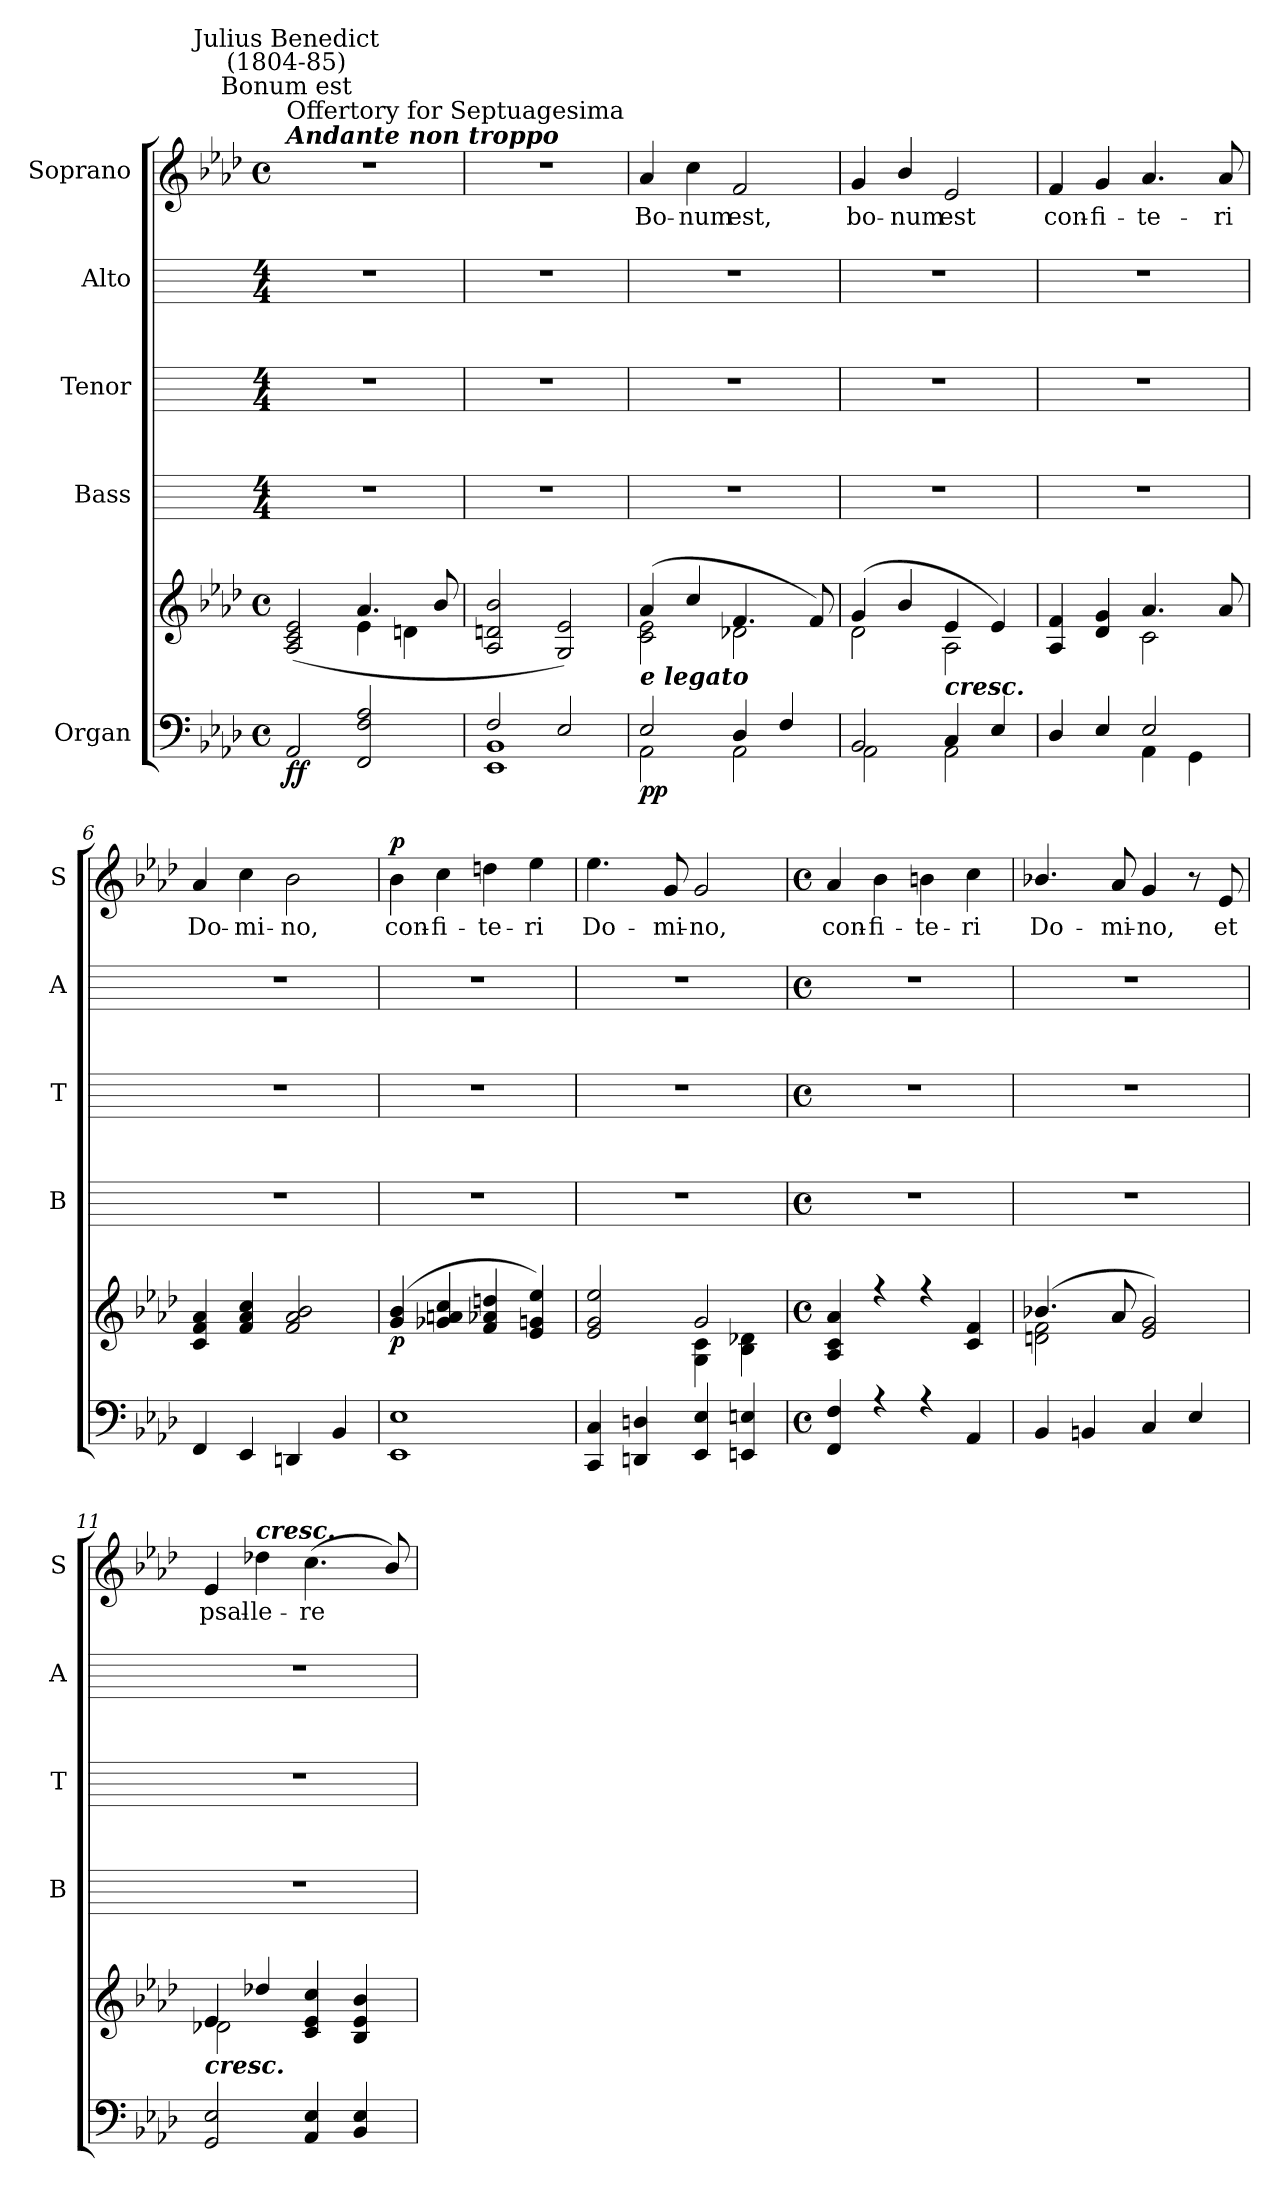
**kern	**kern	**dynam	**kern	**kern	**kern	**kern	**text	**dynam
*part5	*part5	*part5	*part4	*part3	*part2	*part1	*part1	*part1
*staff6	*staff5	*staff5/6	*staff4	*staff3	*staff2	*staff1	*staff1	*staff1
*I"Organ	*	*	*I"Bass	*I"Tenor	*I"Alto	*I"Soprano	*	*
*	*	*	*I'B	*I'T	*I'A	*I'S	*	*
*clefF4	*clefG2	*	*	*	*	*clefG2	*	*
*k[b-e-a-d-]	*k[b-e-a-d-]	*	*	*	*	*k[b-e-a-d-]	*	*
*A-:	*A-:	*	*	*	*	*A-:	*	*
*M4/4	*M4/4	*	*M4/4	*M4/4	*M4/4	*M4/4	*	*
*met(c)	*met(c)	*	*	*	*	*met(c)	*	*
=1	=1	=1	=1	=1	=1	=1	=1	=1
*^	*^	*	*	*	*	*	*	*
!	!	!	!	!	!	!	!	!LO:TX:a:Bi:t=Andante non troppo	!	!
!	!	!	!	!	!	!	!	!LO:TX:a:t=Offertory for Septuagesima	!	!
!	!	!	!	!	!	!	!	!LO:TX:a:cj:t=Bonum est	!	!
!	!	!	!	!	!	!	!	!LO:TX:a:cj:t=Julius Benedict\n(1804-85)	!	!
!	!	!	!	!LO:DY:b=2	!	!	!	!	!	!
!	!	!	!	!LO:DY:n=1:b	!	!	!	!	!	!
2AA-/	1ryy	(>2A-/ 2c/ 2e-/	2ryy	f f	1r	1r	1r	1r	.	.
2FF/ 2F/ 2A-/	.	4.a-/	4e-\	.	.	.	.	.	.	.
.	.	.	4dn\	.	.	.	.	.	.	.
.	.	8b-/	.	.	.	.	.	.	.	.
=2	=2	=2	=2	=2	=2	=2	=2	=2	=2	=2
2F/	1EE-\ 1BB-\	2A-/ 2dn/ 2b-/	1ryy	.	1r	1r	1r	1r	.	.
2E-/	.	2G/ 2e-/)	.	.	.	.	.	.	.	.
=3	=3	=3	=3	=3	=3	=3	=3	=3	=3	=3
!	!	!LO:TX:b:Bi:t=e legato	!	!	!	!	!	!	!	!
!	!	!	!	!LO:DY:b=2	!	!	!	!	!LO:LY:b	!
!	!	!	!	!LO:DY:n=1:b	!	!	!	!	!	!
2E-/	2AA-\	(>4a-/	2c\ 2e-\	p p	1r	1r	1r	4a-	Bo-	.
!	!	!	!	!	!	!	!	!	!LO:LY:b	!
.	.	4cc/	.	.	.	.	.	4cc	-num	.
!	!	!	!	!	!	!	!	!	!LO:LY:b	!
4D-/	2AA-\	4.f/	2d-X\	.	.	.	.	2f	est,	.
4F/	.	.	.	.	.	.	.	.	.	.
.	.	8f/)	.	.	.	.	.	.	.	.
=4	=4	=4	=4	=4	=4	=4	=4	=4	=4	=4
!	!	!	!	!	!	!	!	!	!LO:LY:b	!
2BB-/	2AA-\	(>4g/	2d-\	.	1r	1r	1r	4g	bo-	.
!	!	!	!	!	!	!	!	!	!LO:LY:b	!
.	.	4b-/	.	.	.	.	.	4b-/	-num	.
!	!	!LO:TX:b:Bi:t=cresc.	!	!	!	!	!	!	!	!
!	!	!	!	!	!	!	!	!	!LO:LY:b	!
4C/	2AA-\	4e-/	2A-\	.	.	.	.	2e-	est	.
4E-/	.	4e-/)	.	.	.	.	.	.	.	.
=5	=5	=5	=5	=5	=5	=5	=5	=5	=5	=5
!	!	!	!	!	!	!	!	!	!LO:LY:b	!
4D-/	2ryy	4A-/ 4f/	2ryy	.	1r	1r	1r	4f	con-	.
!	!	!	!	!	!	!	!	!	!LO:LY:b	!
4E-/	.	4d-/ 4g/	.	.	.	.	.	4g	-fi-	.
!	!	!	!	!	!	!	!	!	!LO:LY:b	!
2E-/	4AA-\	4.a-/	2c\	.	.	.	.	4.a-	-te-	.
.	4GG\	.	.	.	.	.	.	.	.	.
!	!	!	!	!	!	!	!	!	!LO:LY:b	!
.	.	8a-/	.	.	.	.	.	8a-	-ri	.
=6	=6	=6	=6	=6	=6	=6	=6	=6	=6	=6
!	!	!	!	!	!	!	!	!	!LO:LY:b	!
4FF/	1ryy	4c/ 4f/ 4a-/	1ryy	.	1r	1r	1r	4a-	Do-	.
!	!	!	!	!	!	!	!	!	!LO:LY:b	!
4EE-/	.	4f/ 4a-/ 4cc/	.	.	.	.	.	4cc	-mi-	.
!	!	!	!	!	!	!	!	!	!LO:LY:b	!
4DDn/	.	2f/ 2a-/ 2b-/	.	.	.	.	.	2b-	-no,	.
4BB-/	.	.	.	.	.	.	.	.	.	.
=7	=7	=7	=7	=7	=7	=7	=7	=7	=7	=7
!	!	!	!	!LO:DY:b	!	!	!	!	!LO:LY:b	!LO:DY:b
1EE-/ 1E-/	1ryy	(>4g/ 4b-/	1ryy	p	1r	1r	1r	4b-	con-	p
!	!	!	!	!	!	!	!	!	!LO:LY:b	!
.	.	4g-X/ 4an/ 4cc/	.	.	.	.	.	4cc	-fi-	.
!	!	!	!	!	!	!	!	!	!LO:LY:b	!
.	.	4f/ 4a-X/ 4ddn/	.	.	.	.	.	4ddn	-te-	.
!	!	!	!	!	!	!	!	!	!LO:LY:b	!
.	.	4e-/ 4gn/ 4ee-/)	.	.	.	.	.	4ee-	-ri	.
=8	=8	=8	=8	=8	=8	=8	=8	=8	=8	=8
!	!	!	!	!	!	!	!	!	!LO:LY:b	!
4CC/ 4C/	1ryy	2e-/ 2g/ 2ee-/	2ryy	.	1r	1r	1r	4.ee-	Do-	.
4DDn/ 4Dn/	.	.	.	.	.	.	.	.	.	.
!	!	!	!	!	!	!	!	!	!LO:LY:b	!
.	.	.	.	.	.	.	.	8g	-mi-	.
!	!	!	!	!	!	!	!	!	!LO:LY:b	!
4EE-/ 4E-/	.	2g/	4G\ 4c\	.	.	.	.	2g	-no,	.
4EEn/ 4En/	.	.	4B-\ 4d-X\	.	.	.	.	.	.	.
!!LO:LB:g=z
=9	=9	=9	=9	=9	=9	=9	=9	=9	=9	=9
*M4/4	*	*M4/4	*	*	*M4/4	*M4/4	*M4/4	*M4/4	*	*
*met(c)	*	*met(c)	*	*	*met(c)	*met(c)	*met(c)	*met(c)	*	*
!	!	!	!	!	!	!	!	!	!LO:LY:b	!
4FF 4F	1ryy	4A-/ 4c/ 4a-/	1ryy	.	1r	1r	1r	4a-	con-	.
!	!	!	!	!	!	!	!	!	!LO:LY:b	!
4r	.	4r	.	.	.	.	.	4b-	-fi-	.
!	!	!	!	!	!	!	!	!	!LO:LY:b	!
4r	.	4r	.	.	.	.	.	4bn	-te-	.
!	!	!	!	!	!	!	!	!	!LO:LY:b	!
4AA-	.	4c/ 4f/	.	.	.	.	.	4cc	-ri	.
=10	=10	=10	=10	=10	=10	=10	=10	=10	=10	=10
!	!	!	!	!	!	!	!	!	!LO:LY:b	!
4BB-	1ryy	(>4.b-X/	2dn\ 2f\	.	1r	1r	1r	4.b-X/	Do-	.
4BBn	.	.	.	.	.	.	.	.	.	.
!	!	!	!	!	!	!	!	!	!LO:LY:b	!
.	.	8a-/	.	.	.	.	.	8a-	-mi-	.
!	!	!	!	!	!	!	!	!	!LO:LY:b	!
4C	.	2e-/ 2g/)	2ryy	.	.	.	.	4g	-no,	.
4E-	.	.	.	.	.	.	.	8r	.	.
!	!	!	!	!	!	!	!	!	!LO:LY:b	!
.	.	.	.	.	.	.	.	8e-	et	.
=11	=11	=11	=11	=11	=11	=11	=11	=11	=11	=11
!	!	!LO:TX:b:Bi:t=cresc.	!	!	!	!	!	!	!	!
!	!	!	!	!	!	!	!	!	!LO:LY:b	!
2GG 2E-	1ryy	4e-/	2d-X\	.	1r	1r	1r	4e-	psal-	.
!	!	!	!	!	!	!	!	!LO:TX:a:Bi:t=cresc.	!	!
!	!	!	!	!	!	!	!	!	!LO:LY:b	!
.	.	4dd-X/	.	.	.	.	.	4dd-X	-le-	.
!	!	!	!	!	!	!	!	!	!LO:LY:b	!
4AA- 4E-	.	4c/ 4e-/ 4cc/	2ryy	.	.	.	.	(<4.cc	-re	.
4BB- 4E-	.	4B-/ 4e-/ 4b-/	.	.	.	.	.	.	.	.
.	.	.	.	.	.	.	.	8b-/)	.	.
*v	*v	*	*	*	*	*	*	*	*	*
*	*v	*v	*	*	*	*	*	*	*
=	=	=	=	=	=	=	=	=
*-	*-	*-	*-	*-	*-	*-	*-	*-
